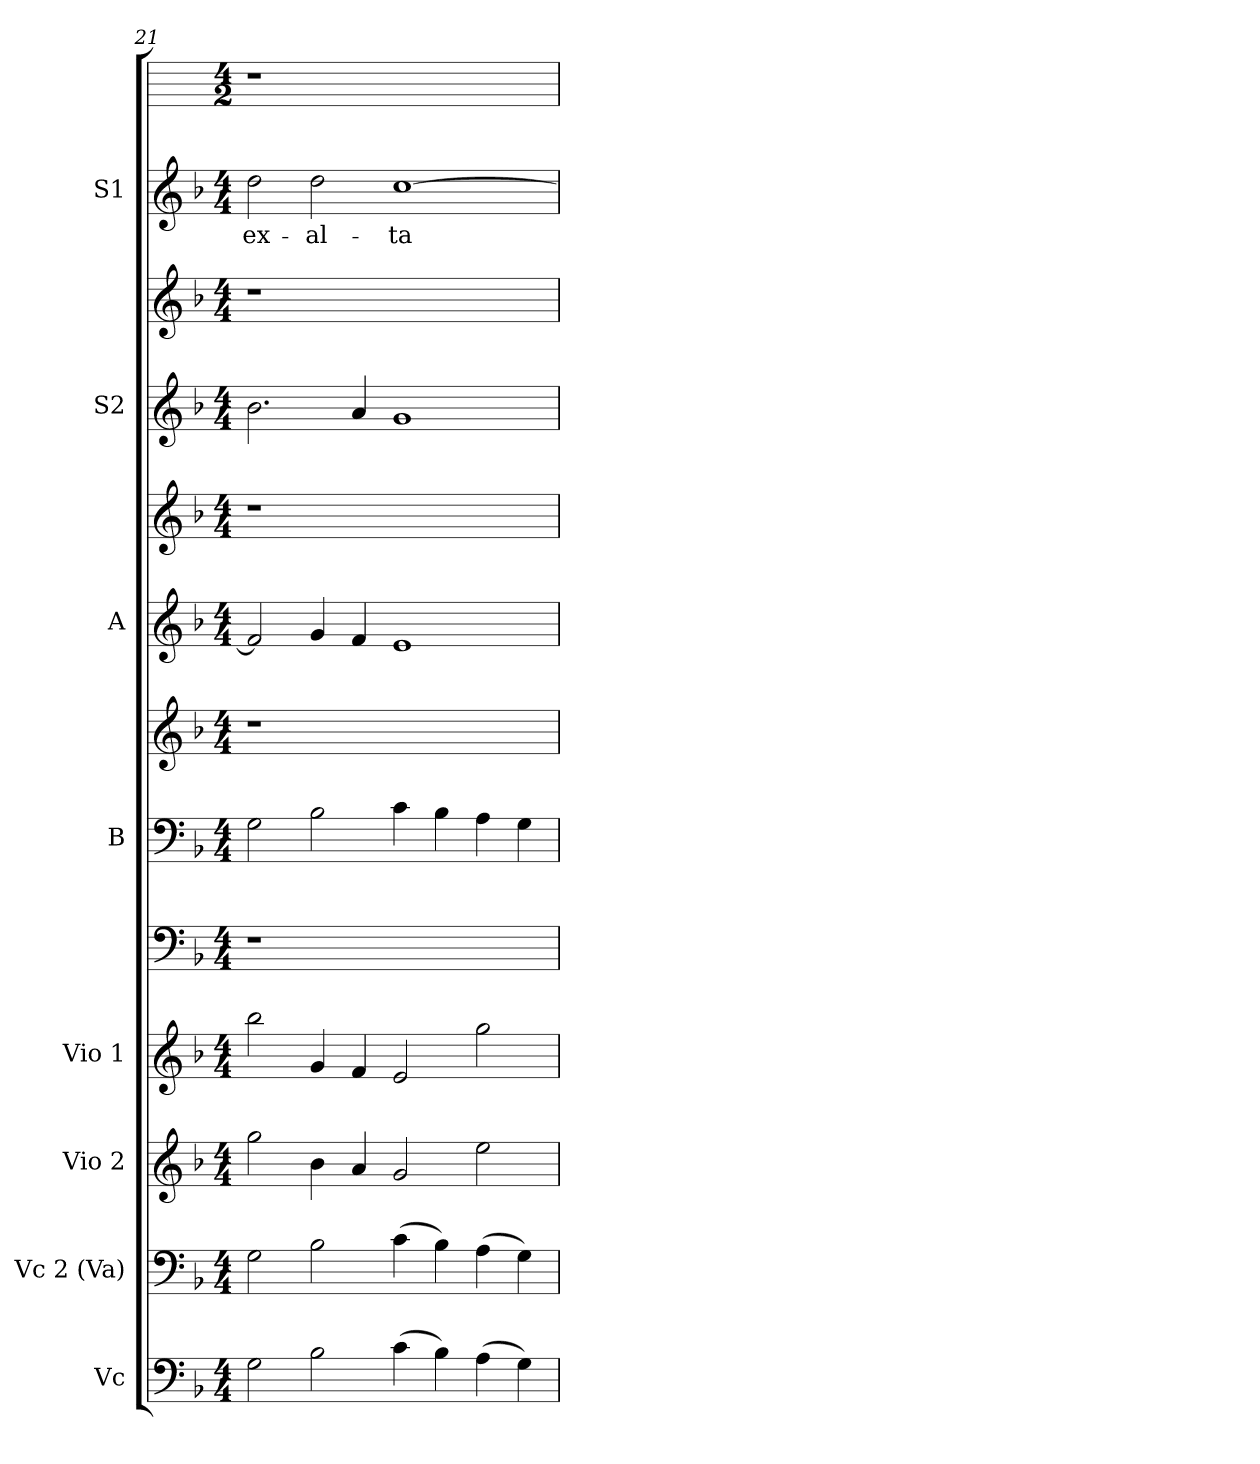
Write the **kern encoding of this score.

**kern	**kern	**kern	**kern	**kern	**kern	**text	**kern	**kern	**text	**kern	**kern	**text	**kern	**kern	**text	**kern
*part13	*part12	*part11	*part10	*part9	*part8	*part8	*part7	*part6	*part6	*part5	*part4	*part4	*part3	*part2	*part2	*part1
*staff13	*staff12	*staff11	*staff10	*staff9	*staff8	*staff8	*staff7	*staff6	*staff6	*staff5	*staff4	*staff4	*staff3	*staff2	*staff2	*staff1
*I"Vc	*I"Vc 2 (Va)	*I"Vio 2	*I"Vio 1	*	*I"B	*	*	*I"A	*	*	*I"S2	*	*	*I"S1	*	*
*clefF4	*clefF4	*clefG2	*clefG2	*clefF4	*clefF4	*	*clefG2	*clefG2	*	*clefG2	*clefG2	*	*clefG2	*clefG2	*	*
*k[b-]	*k[b-]	*k[b-]	*k[b-]	*k[b-]	*k[b-]	*	*k[b-]	*k[b-]	*	*k[b-]	*k[b-]	*	*k[b-]	*k[b-]	*	*
*M4/4	*M4/4	*M4/4	*M4/4	*M4/4	*M4/4	*	*M4/4	*M4/4	*	*M4/4	*M4/4	*	*M4/4	*M4/4	*	*M4/2
=21	=21	=21	=21	=21	=21	=21	=21	=21	=21	=21	=21	=21	=21	=21	=21	=21
2G	2G	2gg	2bb-	1r	2G	--	1r	2f]	--	1r	2.b-	--	1r	2dd	ex-	1r
2B-	2B-	4b-	4g	.	2B-	.	.	4g	.	.	.	.	.	2dd	-al-	.
.	.	4a	4f	.	.	.	.	4f	.	.	4a	.	.	.	.	.
(4c	(4c	2g	2e	1ryy	4c\	--	1ryy	1e	--	1ryy	1g	--	1ryy	[1cc	-ta-	1ryy
4B-)	4B-)	.	.	.	4B-\	.	.	.	.	.	.	.	.	.	.	.
(4A	(4A	2ee	2gg	.	4A\	.	.	.	.	.	.	.	.	.	.	.
4G)	4G)	.	.	.	4G\	.	.	.	.	.	.	.	.	.	.	.
=	=	=	=	=	=	=	=	=	=	=	=	=	=	=	=	=
*-	*-	*-	*-	*-	*-	*-	*-	*-	*-	*-	*-	*-	*-	*-	*-	*-
